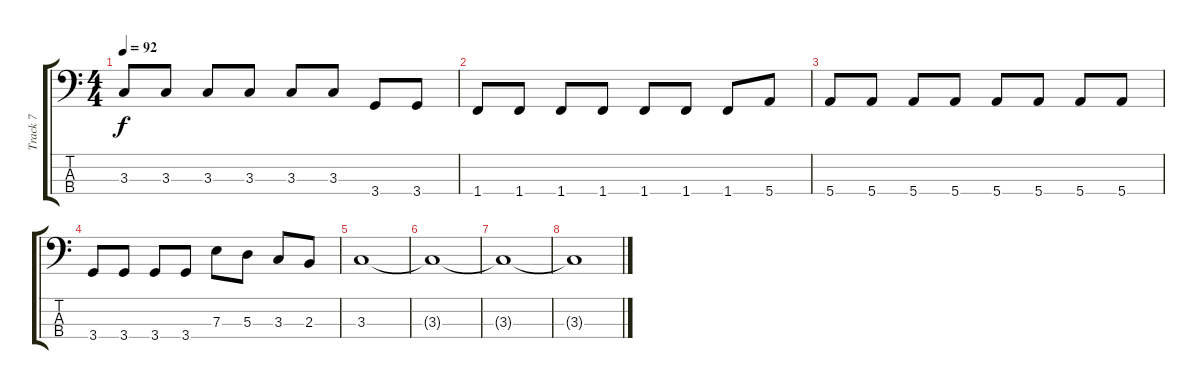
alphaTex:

\track ("Track 7" "Track 7") {instrument electricbasspick}
\staff {score tabs}
\tuning (G2 D2 A1 E1) {hide}
\ts (4 4)
\tempo 92
\clef f4
\ks c
3.3.8{dy f} 3.3.8 3.3.8 3.3.8 3.3.8 3.3.8 3.4.8 3.4.8 |
1.4.8 1.4.8 1.4.8 1.4.8 1.4.8 1.4.8 1.4.8 5.4.8 |
5.4.8 5.4.8 5.4.8 5.4.8 5.4.8 5.4.8 5.4.8 5.4.8 |
3.4.8 3.4.8 3.4.8 3.4.8 7.3.8 5.3.8 3.3.8 2.3.8 |
3.3.1 |
3.3{t}.1 |
3.3{t}.1 |
3.3{t}.1
